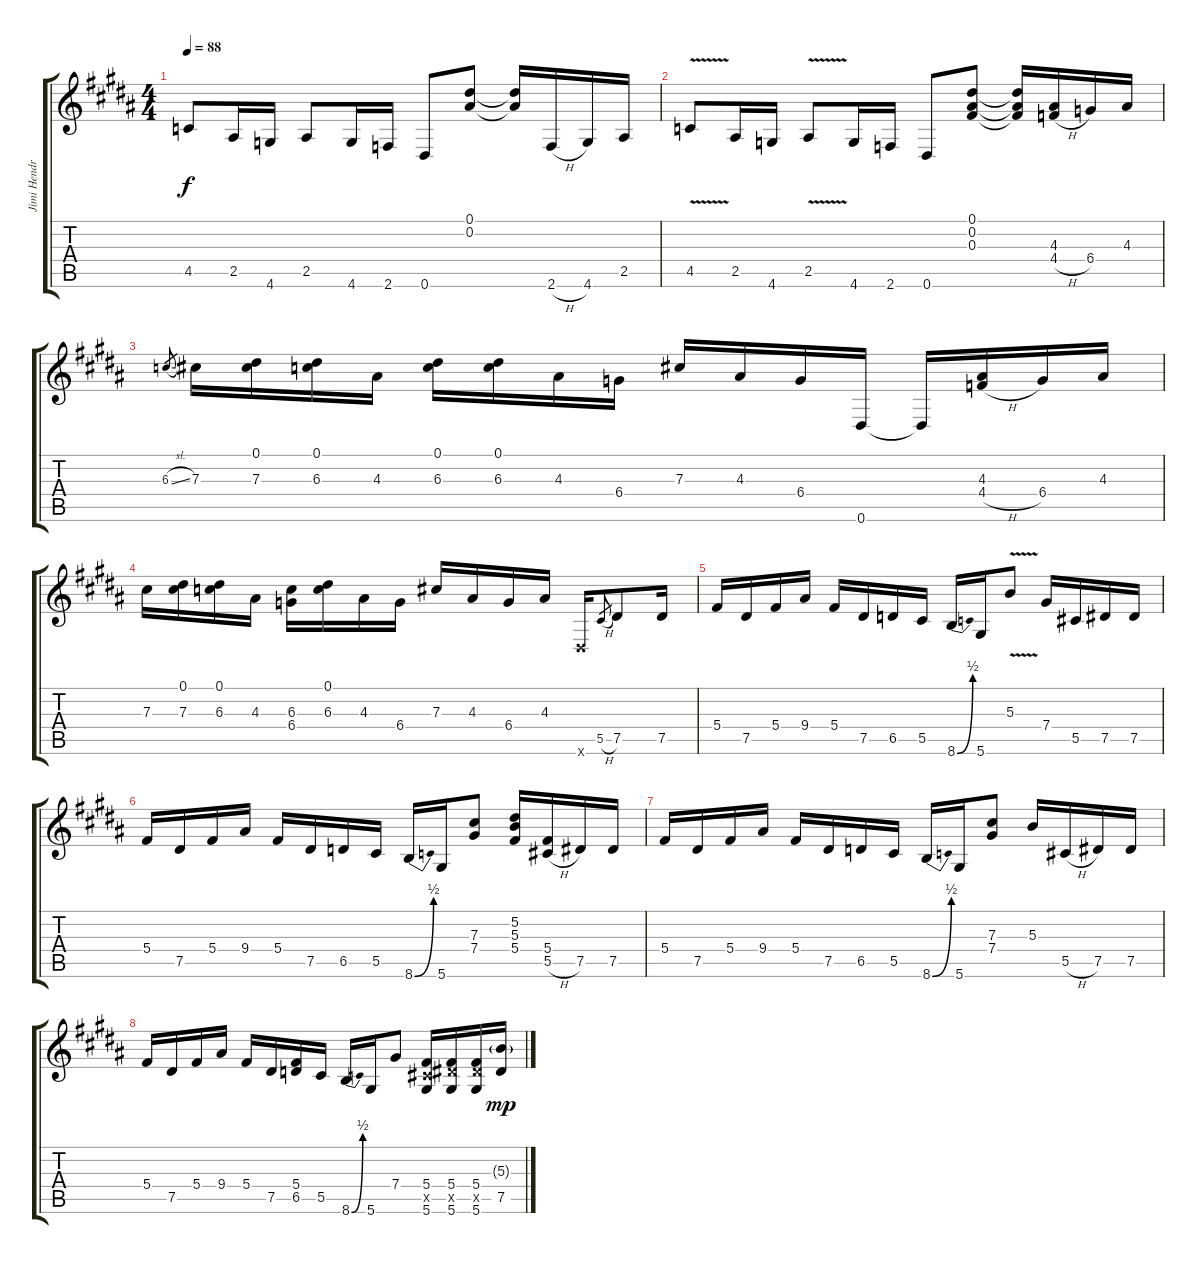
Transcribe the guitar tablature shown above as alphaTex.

\track ("Jimi Hendrix" "Jimi Hendr") {instrument overdrivenguitar}
\staff {score tabs}
\tuning (Eb4 Bb3 Gb3 Db3 Ab2 Eb2) {hide}
\ts (4 4)
\tempo 88
\clef g2
\ks b
4.5.8{dy f} 2.5.16 4.6.16 2.5.8 4.6.16 2.6.16 0.6.8 (0.1 0.2).8 (0.1{t} 0.2{t}).16 2.6{h}.16 4.6.16 2.5.16 |
4.5{v}.8 2.5.16 4.6.16 2.5{v}.8 4.6.16 2.6.16 0.6.8 (0.1 0.2 0.3).8 (0.1{t} 0.2{t} 0.3{t}).16 (4.3 4.4{h}).16 6.4.16 4.3.16 |
6.3{sl}.8{gr} 7.3.16 (0.1 7.3).16 (0.1 6.3).16 4.3.16 (0.1 6.3).16 (0.1 6.3).16 4.3.16 6.4.16 7.3.16 4.3.16 6.4.16 0.6.16 0.6{t}.16 (4.3 4.4{h}).16 6.4.16 4.3.16 |
7.3.16 (0.1 7.3).16 (0.1 6.3).16 4.3.16 (6.3 6.4).16 (0.1 6.3).16 4.3.16 6.4.16 7.3.16 4.3.16 6.4.16 4.3.16 0.6{x}.16 5.5{h}.8{gr} 7.5.8 7.5.16 |
5.4.16 7.5.16 5.4.16 9.4.16 5.4.16 7.5.16 6.5.16 5.5.16 8.6{be (bend 0 0 60 2)}.16 5.6.16 5.3{v}.8 7.4.16 5.5.16 7.5.16 7.5.16 |
5.4.16 7.5.16 5.4.16 9.4.16 5.4.16 7.5.16 6.5.16 5.5.16 8.6{be (bend 0 0 60 2)}.16 5.6.16 (7.3 7.4).8 (5.2 5.3 5.4).16 (5.4 5.5{h}).16 7.5.16 7.5.16 |
5.4.16 7.5.16 5.4.16 9.4.16 5.4.16 7.5.16 6.5.16 5.5.16 8.6{be (bend 0 0 60 2)}.16 5.6.16 (7.3 7.4).8 5.3.16 5.5{h}.16 7.5.16 7.5.16 |
5.4.16 7.5.16 5.4.16 9.4.16 5.4.16 7.5.16 (5.4 6.5).16 5.5.16 8.6{be (bend 0 0 60 2)}.16 5.6.16 7.4.8 (5.4 5.5{x} 5.6).16 (5.4 7.5{x} 5.6).16 (5.4 7.5{x} 5.6).16 (5.3{g} 7.5).16{dy mp}
